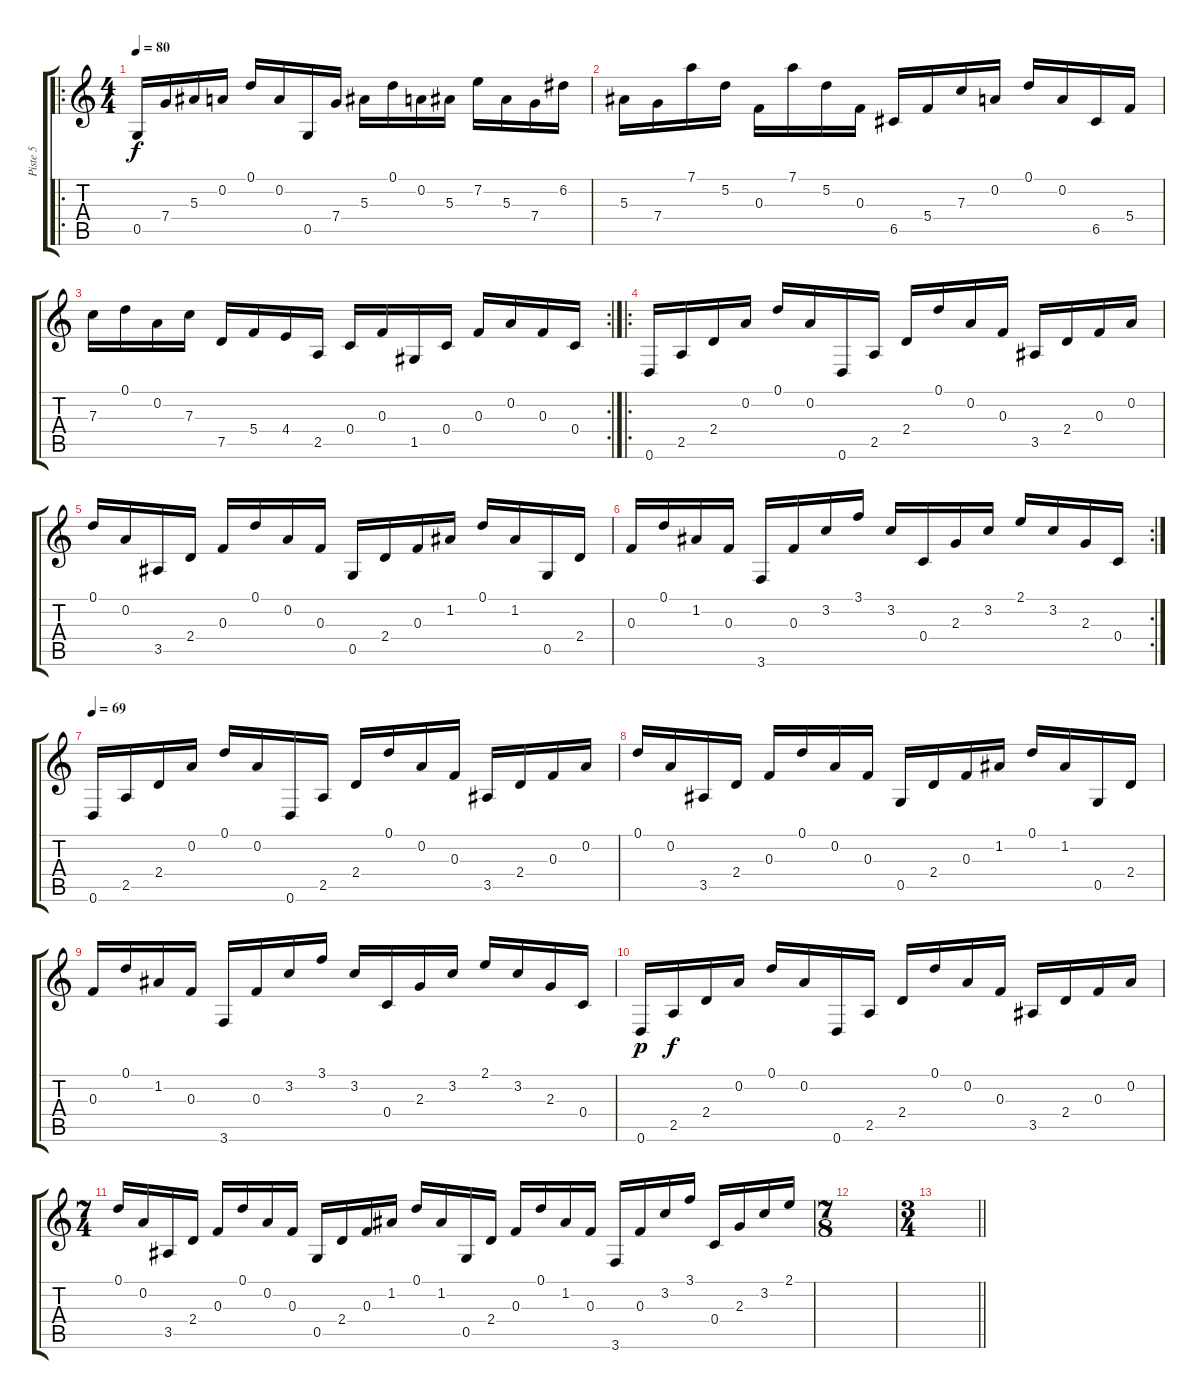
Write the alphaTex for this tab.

\track ("Piste 5" "Piste 5") {instrument acousticguitarsteel}
\staff {score tabs}
\tuning (D4 A3 F3 C3 G2 D2) {hide}
\ro
\ts (4 4)
\tempo 80
\clef g2
\ks c
0.5.16{dy f} 7.4.16 5.3.16 0.2.16 0.1.16 0.2.16 0.5.16 7.4.16 5.3.16 0.1.16 0.2.16 5.3.16 7.2.16 5.3.16 7.4.16 6.2.16 |
5.3.16 7.4.16 7.1.16 5.2.16 0.3.16 7.1.16 5.2.16 0.3.16 6.5.16 5.4.16 7.3.16 0.2.16 0.1.16 0.2.16 6.5.16 5.4.16 |
\rc 2
7.3.16 0.1.16 0.2.16 7.3.16 7.5.16 5.4.16 4.4.16 2.5.16 0.4.16 0.3.16 1.5.16 0.4.16 0.3.16 0.2.16 0.3.16 0.4.16 |
\ro
0.6.16 2.5.16 2.4.16 0.2.16 0.1.16 0.2.16 0.6.16 2.5.16 2.4.16 0.1.16 0.2.16 0.3.16 3.5.16 2.4.16 0.3.16 0.2.16 |
0.1.16 0.2.16 3.5.16 2.4.16 0.3.16 0.1.16 0.2.16 0.3.16 0.5.16 2.4.16 0.3.16 1.2.16 0.1.16 1.2.16 0.5.16 2.4.16 |
\rc 2
0.3.16 0.1.16 1.2.16 0.3.16 3.6.16 0.3.16 3.2.16 3.1.16 3.2.16 0.4.16 2.3.16 3.2.16 2.1.16 3.2.16 2.3.16 0.4.16 |
\tempo 69
0.6.16{balance 8} 2.5.16 2.4.16 0.2.16 0.1.16 0.2.16 0.6.16 2.5.16 2.4.16 0.1.16 0.2.16 0.3.16 3.5.16 2.4.16 0.3.16 0.2.16 |
0.1.16 0.2.16 3.5.16 2.4.16 0.3.16 0.1.16 0.2.16 0.3.16 0.5.16 2.4.16 0.3.16 1.2.16 0.1.16 1.2.16 0.5.16 2.4.16 |
0.3.16 0.1.16 1.2.16 0.3.16 3.6.16 0.3.16 3.2.16 3.1.16 3.2.16 0.4.16 2.3.16 3.2.16 2.1.16 3.2.16 2.3.16 0.4.16 |
0.6.16{dy p} 2.5.16{dy f} 2.4.16 0.2.16 0.1.16 0.2.16 0.6.16 2.5.16 2.4.16 0.1.16 0.2.16 0.3.16 3.5.16 2.4.16 0.3.16 0.2.16 |
\ts (7 4)
0.1.16 0.2.16 3.5.16 2.4.16 0.3.16 0.1.16 0.2.16 0.3.16 0.5.16 2.4.16 0.3.16 1.2.16 0.1.16 1.2.16 0.5.16 2.4.16 0.3.16 0.1.16 1.2.16 0.3.16 3.6.16 0.3.16 3.2.16 3.1.16 0.4.16 2.3.16 3.2.16 2.1.16 |
\ts (7 8)
|
\ts (3 4)
\barLineRight lightlight
